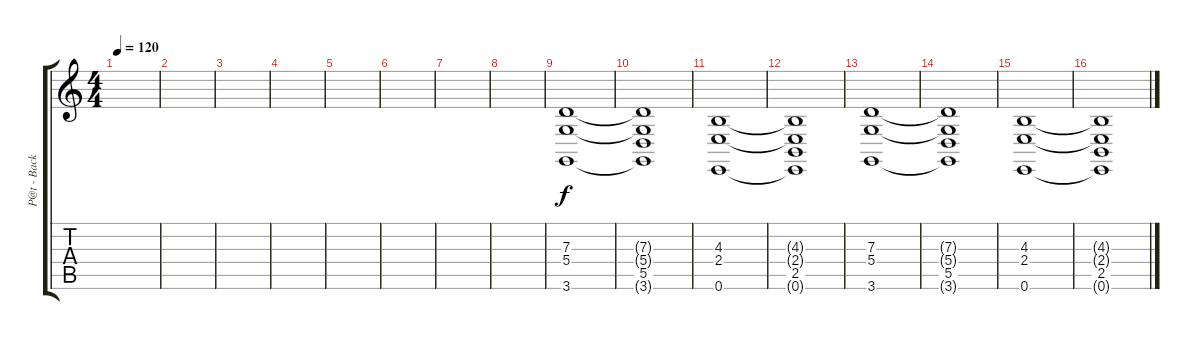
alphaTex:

\track ("P@t - Back. Voc." "P@t - Back") {instrument choiraahs}
\staff {score tabs}
\tuning (E4 B3 G3 D3 A2 E2) {hide}
\ts (4 4)
\tempo 120
\clef g2
\ks c
|
|
|
|
|
|
|
|
(7.3 5.4 3.6).1 |
(7.3{t} 5.4{t} 5.5 3.6{t}).1 |
(4.3 2.4 0.6).1 |
(4.3{t} 2.4{t} 2.5 0.6{t}).1 |
(7.3 5.4 3.6).1 |
(7.3{t} 5.4{t} 5.5 3.6{t}).1 |
(4.3 2.4 0.6).1 |
(4.3{t} 2.4{t} 2.5 0.6{t}).1
